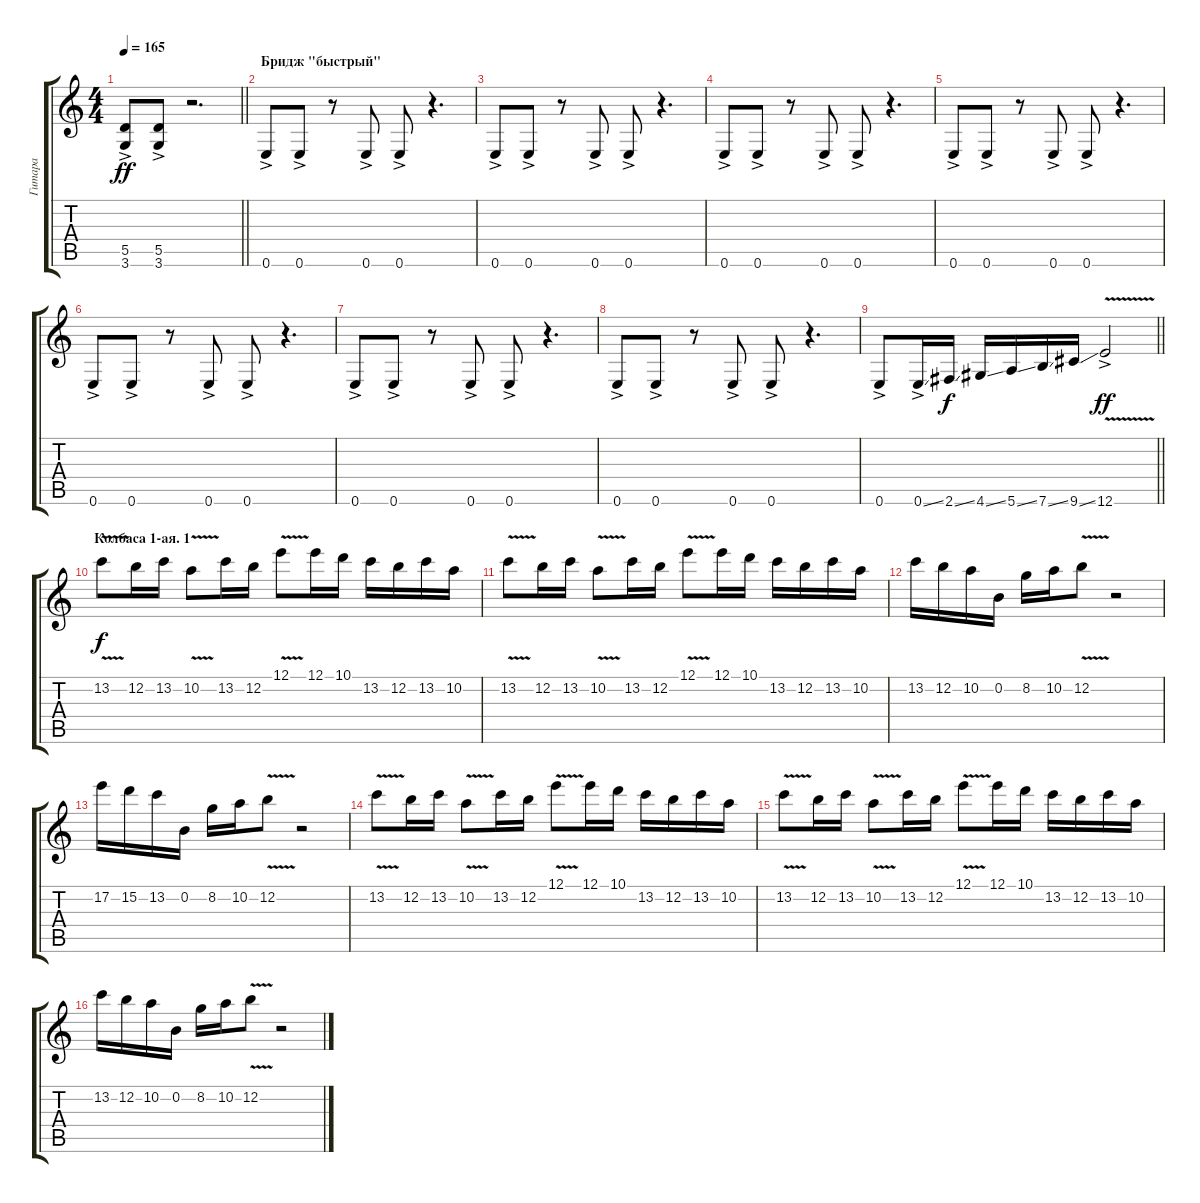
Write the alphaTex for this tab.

\track ("Гитара" "Гитара") {instrument distortionguitar}
\staff {score tabs}
\tuning (E4 B3 G3 D3 A2 E2) {hide}
\ts (4 4)
\tempo 165
\clef g2
\barLineRight lightlight
\ks c
(5.5{ac} 3.6{ac}).8{dy ff} (5.5{ac} 3.6{ac}).8 r.2{d} |
\section ("" "Бридж \"быстрый\"")
0.6{ac}.8 0.6{ac}.8 r.8 0.6{ac}.8 0.6{ac}.8 r.4{d} |
0.6{ac}.8 0.6{ac}.8 r.8 0.6{ac}.8 0.6{ac}.8 r.4{d} |
0.6{ac}.8 0.6{ac}.8 r.8 0.6{ac}.8 0.6{ac}.8 r.4{d} |
0.6{ac}.8 0.6{ac}.8 r.8 0.6{ac}.8 0.6{ac}.8 r.4{d} |
0.6{ac}.8 0.6{ac}.8 r.8 0.6{ac}.8 0.6{ac}.8 r.4{d} |
0.6{ac}.8 0.6{ac}.8 r.8 0.6{ac}.8 0.6{ac}.8 r.4{d} |
0.6{ac}.8 0.6{ac}.8 r.8 0.6{ac}.8 0.6{ac}.8 r.4{d} |
\barLineRight lightlight
0.6{ac}.8 0.6{ss ac}.16 2.6{ss}.16{dy f} 4.6{ss}.16 5.6{ss}.16 7.6{ss}.16 9.6{ss}.16 12.6{v ac}.2{dy ff} |
\section ("" "Колбаса 1-ая. 1")
13.2{v}.8{dy f volume 13} 12.2.16 13.2.16 10.2{v}.8 13.2.16 12.2.16 12.1{v}.8 12.1.16 10.1.16 13.2.16 12.2.16 13.2.16 10.2.16 |
13.2{v}.8 12.2.16 13.2.16 10.2{v}.8 13.2.16 12.2.16 12.1{v}.8 12.1.16 10.1.16 13.2.16 12.2.16 13.2.16 10.2.16 |
13.2.16 12.2.16 10.2.16 0.2.16 8.2.16 10.2.16 12.2{v}.8 r.2 |
17.2.16 15.2.16 13.2.16 0.2.16 8.2.16 10.2.16 12.2{v}.8 r.2 |
13.2{v}.8 12.2.16 13.2.16 10.2{v}.8 13.2.16 12.2.16 12.1{v}.8 12.1.16 10.1.16 13.2.16 12.2.16 13.2.16 10.2.16 |
13.2{v}.8 12.2.16 13.2.16 10.2{v}.8 13.2.16 12.2.16 12.1{v}.8 12.1.16 10.1.16 13.2.16 12.2.16 13.2.16 10.2.16 |
13.2.16 12.2.16 10.2.16 0.2.16 8.2.16 10.2.16 12.2{v}.8 r.2
